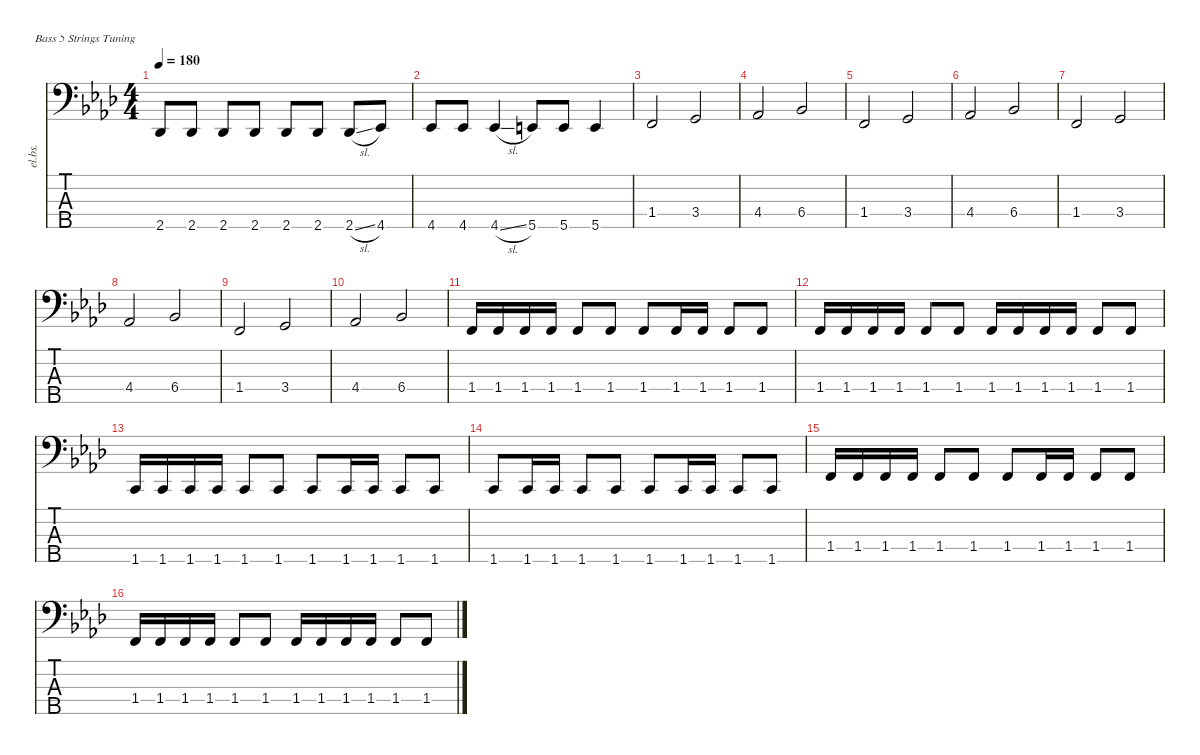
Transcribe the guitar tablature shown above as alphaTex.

\defaultSystemsLayout 4
\hideDynamics
\bracketExtendMode nobrackets
\track ("Bass" "el.bs.") {mute instrument electricbasspick}
\staff {score tabs}
\tuning (G2 D2 A1 E1 B0)
\ts (4 4)
\tempo 180
\clef f4
\ks fminor
2.5{acc b}.8{dy f} 2.5{acc b}.8 2.5{acc b}.8 2.5{acc b}.8 2.5{acc b}.8 2.5{acc b}.8 2.5{sl acc b}.8 4.5{acc b}.8 |
4.5{acc b}.8 4.5{acc b}.8 4.5{sl acc b}.4 5.5{acc forcenatural}.8 5.5{acc forcenatural}.8 5.5{acc forcenatural}.4 |
1.4{acc forcenatural}.2 3.4{acc forcenatural}.2 |
4.4{acc b}.2 6.4{acc b}.2 |
1.4{acc forcenatural}.2 3.4{acc forcenatural}.2 |
4.4{acc b}.2 6.4{acc b}.2 |
1.4{acc forcenatural}.2 3.4{acc forcenatural}.2 |
4.4{acc b}.2 6.4{acc b}.2 |
1.4{acc forcenatural}.2 3.4{acc forcenatural}.2 |
4.4{acc b}.2 6.4{acc b}.2 |
1.4{acc forcenatural}.16 1.4{acc forcenatural}.16 1.4{acc forcenatural}.16 1.4{acc forcenatural}.16 1.4{acc forcenatural}.8 1.4{acc forcenatural}.8 1.4{acc forcenatural}.8 1.4{acc forcenatural}.16 1.4{acc forcenatural}.16 1.4{acc forcenatural}.8 1.4{acc forcenatural}.8 |
1.4{acc forcenatural}.16 1.4{acc forcenatural}.16 1.4{acc forcenatural}.16 1.4{acc forcenatural}.16 1.4{acc forcenatural}.8 1.4{acc forcenatural}.8 1.4{acc forcenatural}.16 1.4{acc forcenatural}.16 1.4{acc forcenatural}.16 1.4{acc forcenatural}.16 1.4{acc forcenatural}.8 1.4{acc forcenatural}.8 |
1.5{acc forcenatural}.16 1.5{acc forcenatural}.16 1.5{acc forcenatural}.16 1.5{acc forcenatural}.16 1.5{acc forcenatural}.8 1.5{acc forcenatural}.8 1.5{acc forcenatural}.8 1.5{acc forcenatural}.16 1.5{acc forcenatural}.16 1.5{acc forcenatural}.8 1.5{acc forcenatural}.8 |
1.5{acc forcenatural}.8 1.5{acc forcenatural}.16 1.5{acc forcenatural}.16 1.5{acc forcenatural}.8 1.5{acc forcenatural}.8 1.5{acc forcenatural}.8 1.5{acc forcenatural}.16 1.5{acc forcenatural}.16 1.5{acc forcenatural}.8 1.5{acc forcenatural}.8 |
1.4{acc forcenatural}.16 1.4{acc forcenatural}.16 1.4{acc forcenatural}.16 1.4{acc forcenatural}.16 1.4{acc forcenatural}.8 1.4{acc forcenatural}.8 1.4{acc forcenatural}.8 1.4{acc forcenatural}.16 1.4{acc forcenatural}.16 1.4{acc forcenatural}.8 1.4{acc forcenatural}.8 |
1.4{acc forcenatural}.16 1.4{acc forcenatural}.16 1.4{acc forcenatural}.16 1.4{acc forcenatural}.16 1.4{acc forcenatural}.8 1.4{acc forcenatural}.8 1.4{acc forcenatural}.16 1.4{acc forcenatural}.16 1.4{acc forcenatural}.16 1.4{acc forcenatural}.16 1.4{acc forcenatural}.8 1.4{acc forcenatural}.8
